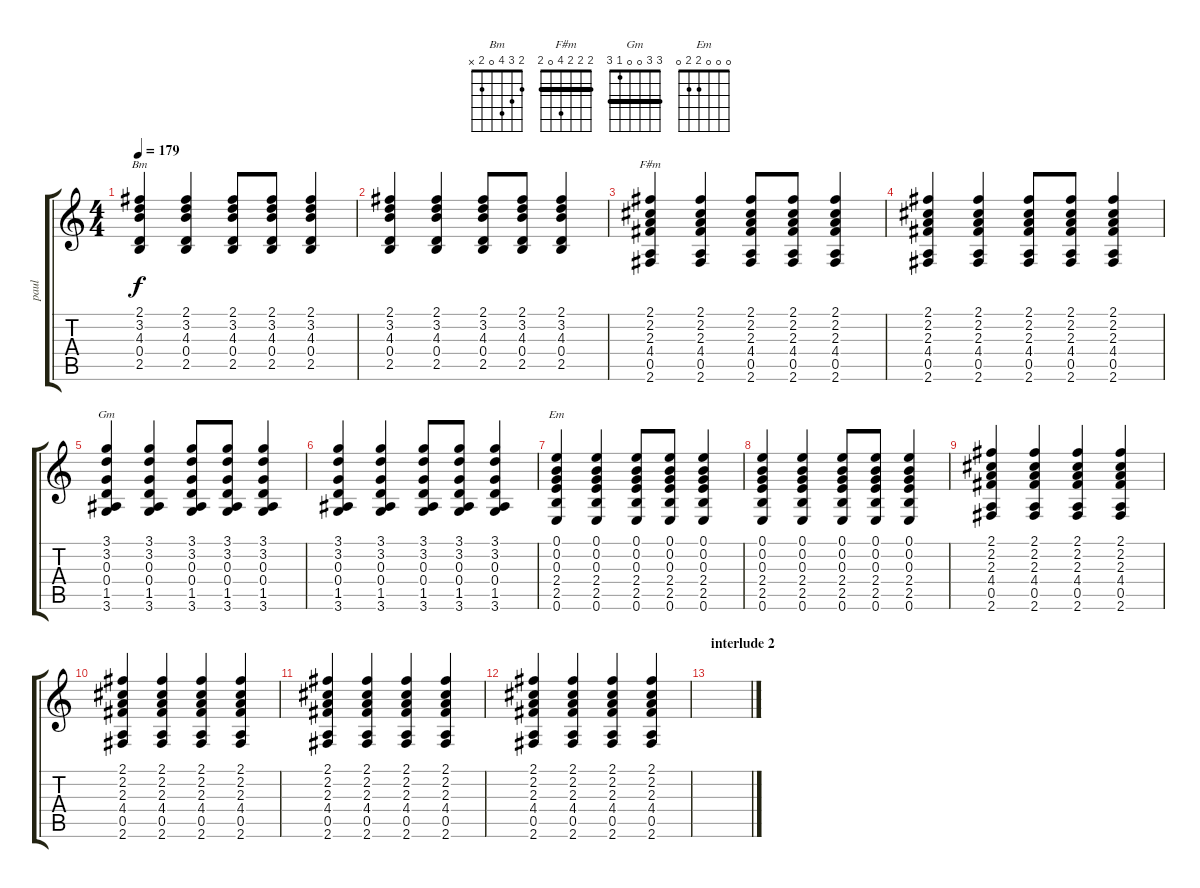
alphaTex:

\track ("paul" "paul") {instrument acousticguitarnylon}
\staff {score tabs}
\tuning (E4 B3 G3 D3 A2 E2) {hide}
\chord ("Bm" 2 3 4 0 2 x)
\chord ("F#m" 2 2 2 4 0 2) {barre 2}
\chord ("Gm" 3 3 0 0 1 3) {barre 3}
\chord ("Em" 0 0 0 2 2 0)
\ts (4 4)
\tempo 179
\clef g2
\ks c
(2.1 3.2 4.3 0.4 2.5).4{ch "Bm" dy f} (2.1 3.2 4.3 0.4 2.5).4 (2.1 3.2 4.3 0.4 2.5).8 (2.1 3.2 4.3 0.4 2.5).8 (2.1 3.2 4.3 0.4 2.5).4 |
(2.1 3.2 4.3 0.4 2.5).4 (2.1 3.2 4.3 0.4 2.5).4 (2.1 3.2 4.3 0.4 2.5).8 (2.1 3.2 4.3 0.4 2.5).8 (2.1 3.2 4.3 0.4 2.5).4 |
(2.1 2.2 2.3 4.4 0.5 2.6).4{ch "F#m"} (2.1 2.2 2.3 4.4 0.5 2.6).4 (2.1 2.2 2.3 4.4 0.5 2.6).8 (2.1 2.2 2.3 4.4 0.5 2.6).8 (2.1 2.2 2.3 4.4 0.5 2.6).4 |
(2.1 2.2 2.3 4.4 0.5 2.6).4 (2.1 2.2 2.3 4.4 0.5 2.6).4 (2.1 2.2 2.3 4.4 0.5 2.6).8 (2.1 2.2 2.3 4.4 0.5 2.6).8 (2.1 2.2 2.3 4.4 0.5 2.6).4 |
(3.1 3.2 0.3 0.4 1.5 3.6).4{ch "Gm"} (3.1 3.2 0.3 0.4 1.5 3.6).4 (3.1 3.2 0.3 0.4 1.5 3.6).8 (3.1 3.2 0.3 0.4 1.5 3.6).8 (3.1 3.2 0.3 0.4 1.5 3.6).4 |
(3.1 3.2 0.3 0.4 1.5 3.6).4 (3.1 3.2 0.3 0.4 1.5 3.6).4 (3.1 3.2 0.3 0.4 1.5 3.6).8 (3.1 3.2 0.3 0.4 1.5 3.6).8 (3.1 3.2 0.3 0.4 1.5 3.6).4 |
(0.1 0.2 0.3 2.4 2.5 0.6).4{ch "Em"} (0.1 0.2 0.3 2.4 2.5 0.6).4 (0.1 0.2 0.3 2.4 2.5 0.6).8 (0.1 0.2 0.3 2.4 2.5 0.6).8 (0.1 0.2 0.3 2.4 2.5 0.6).4 |
(0.1 0.2 0.3 2.4 2.5 0.6).4 (0.1 0.2 0.3 2.4 2.5 0.6).4 (0.1 0.2 0.3 2.4 2.5 0.6).8 (0.1 0.2 0.3 2.4 2.5 0.6).8 (0.1 0.2 0.3 2.4 2.5 0.6).4 |
(2.1 2.2 2.3 4.4 0.5 2.6).4 (2.1 2.2 2.3 4.4 0.5 2.6).4 (2.1 2.2 2.3 4.4 0.5 2.6).4 (2.1 2.2 2.3 4.4 0.5 2.6).4 |
(2.1 2.2 2.3 4.4 0.5 2.6).4 (2.1 2.2 2.3 4.4 0.5 2.6).4 (2.1 2.2 2.3 4.4 0.5 2.6).4 (2.1 2.2 2.3 4.4 0.5 2.6).4 |
(2.1 2.2 2.3 4.4 0.5 2.6).4 (2.1 2.2 2.3 4.4 0.5 2.6).4 (2.1 2.2 2.3 4.4 0.5 2.6).4 (2.1 2.2 2.3 4.4 0.5 2.6).4 |
(2.1 2.2 2.3 4.4 0.5 2.6).4 (2.1 2.2 2.3 4.4 0.5 2.6).4 (2.1 2.2 2.3 4.4 0.5 2.6).4 (2.1 2.2 2.3 4.4 0.5 2.6).4 |
\section ("" "interlude 2")
